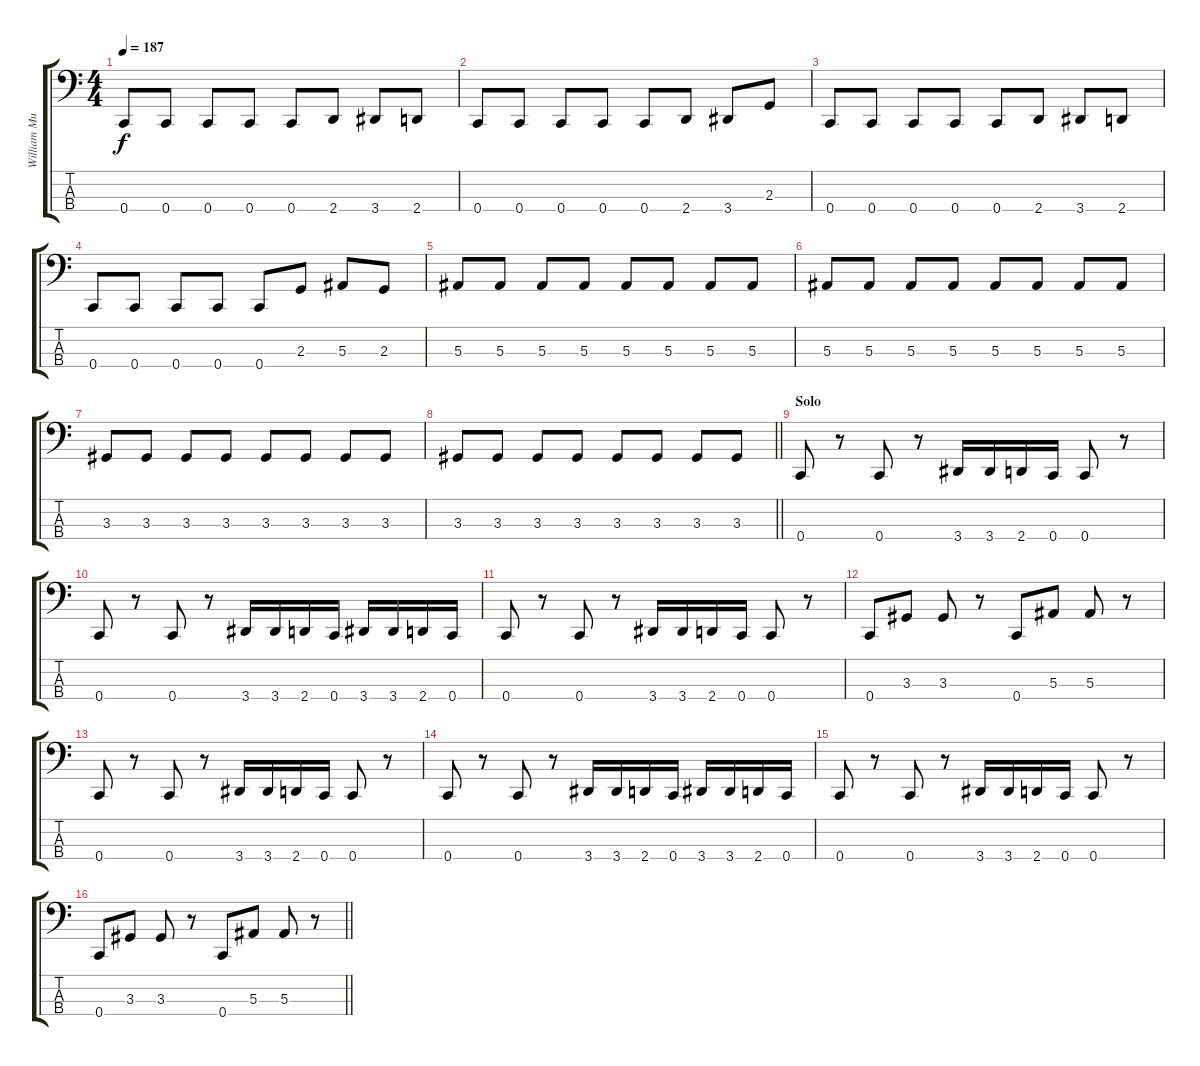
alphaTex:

\track ("William Murderface (Bass Guitar)" "William Mu") {instrument electricbassfinger}
\staff {score tabs}
\tuning (Eb2 Bb1 F1 C1) {hide}
\ts (4 4)
\tempo 187
\clef f4
\ks c
0.4.8{dy f} 0.4.8 0.4.8 0.4.8 0.4.8 2.4.8 3.4.8 2.4.8 |
0.4.8 0.4.8 0.4.8 0.4.8 0.4.8 2.4.8 3.4.8 2.3.8 |
0.4.8 0.4.8 0.4.8 0.4.8 0.4.8 2.4.8 3.4.8 2.4.8 |
0.4.8 0.4.8 0.4.8 0.4.8 0.4.8 2.3.8 5.3.8 2.3.8 |
5.3.8 5.3.8 5.3.8 5.3.8 5.3.8 5.3.8 5.3.8 5.3.8 |
5.3.8 5.3.8 5.3.8 5.3.8 5.3.8 5.3.8 5.3.8 5.3.8 |
3.3.8 3.3.8 3.3.8 3.3.8 3.3.8 3.3.8 3.3.8 3.3.8 |
\barLineRight lightlight
3.3.8 3.3.8 3.3.8 3.3.8 3.3.8 3.3.8 3.3.8 3.3.8 |
\section ("" "Solo")
0.4.8 r.8 0.4.8 r.8 3.4.16 3.4.16 2.4.16 0.4.16 0.4.8 r.8 |
0.4.8 r.8 0.4.8 r.8 3.4.16 3.4.16 2.4.16 0.4.16 3.4.16 3.4.16 2.4.16 0.4.16 |
0.4.8 r.8 0.4.8 r.8 3.4.16 3.4.16 2.4.16 0.4.16 0.4.8 r.8 |
0.4.8 3.3.8 3.3.8 r.8 0.4.8 5.3.8 5.3.8 r.8 |
0.4.8 r.8 0.4.8 r.8 3.4.16 3.4.16 2.4.16 0.4.16 0.4.8 r.8 |
0.4.8 r.8 0.4.8 r.8 3.4.16 3.4.16 2.4.16 0.4.16 3.4.16 3.4.16 2.4.16 0.4.16 |
0.4.8 r.8 0.4.8 r.8 3.4.16 3.4.16 2.4.16 0.4.16 0.4.8 r.8 |
\barLineRight lightlight
0.4.8 3.3.8 3.3.8 r.8 0.4.8 5.3.8 5.3.8 r.8
